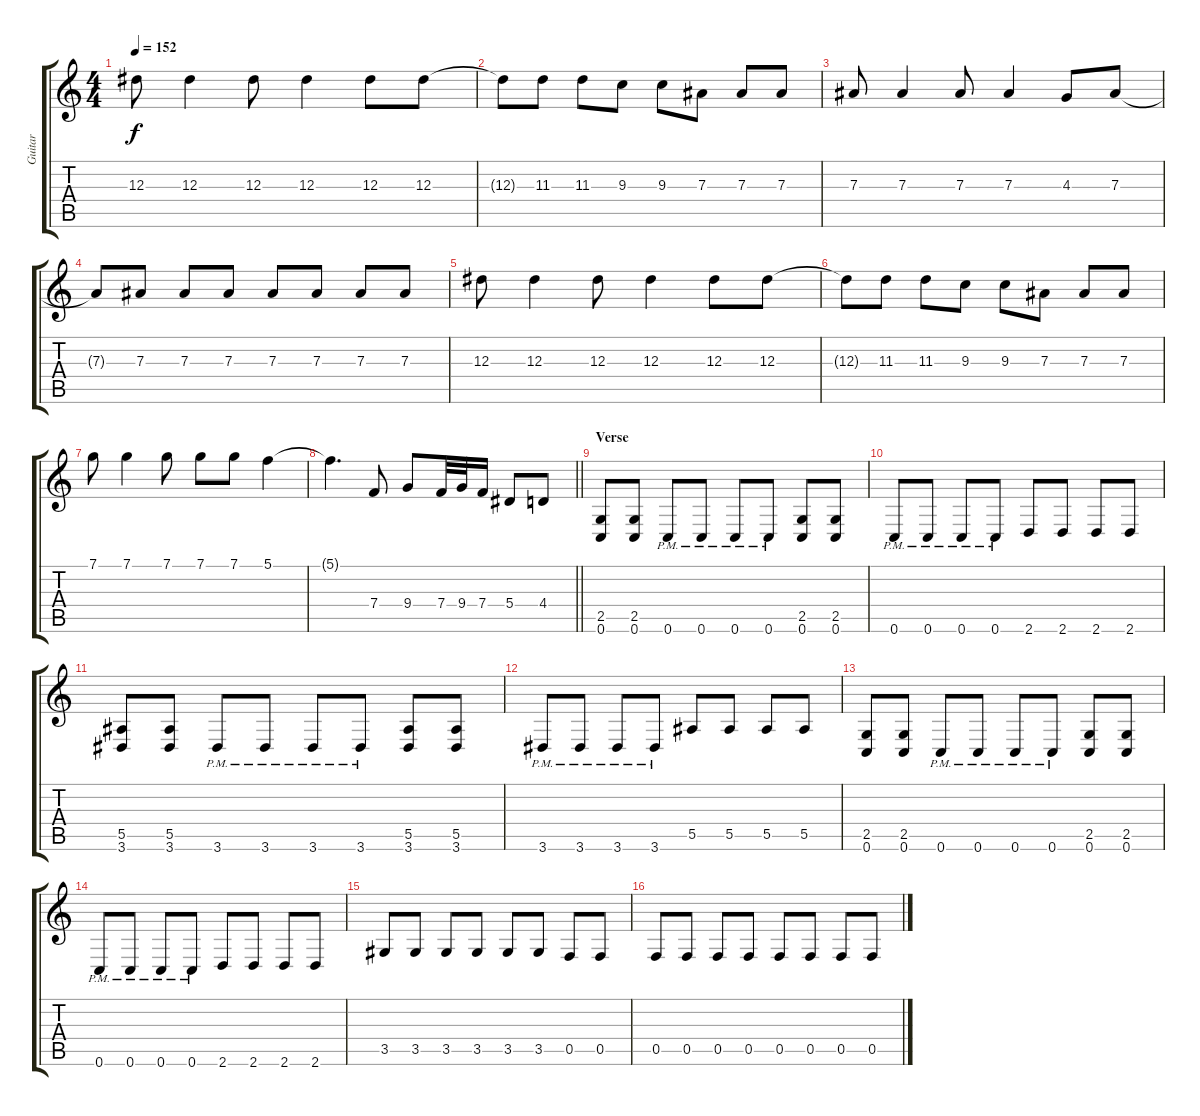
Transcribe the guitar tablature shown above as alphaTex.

\track ("Guitar" "Guitar") {instrument distortionguitar}
\staff {score tabs}
\tuning (C4 G3 Eb3 Bb2 F2 C2) {hide}
\ts (4 4)
\tempo 152
\clef g2
\ks c
12.3.8{dy f} 12.3.4 12.3.8 12.3.4 12.3.8 12.3.8 |
12.3{t}.8 11.3.8 11.3.8 9.3.8 9.3.8 7.3.8 7.3.8 7.3.8 |
7.3.8 7.3.4 7.3.8 7.3.4 4.3.8 7.3.8 |
7.3{t}.8 7.3.8 7.3.8 7.3.8 7.3.8 7.3.8 7.3.8 7.3.8 |
12.3.8 12.3.4 12.3.8 12.3.4 12.3.8 12.3.8 |
12.3{t}.8 11.3.8 11.3.8 9.3.8 9.3.8 7.3.8 7.3.8 7.3.8 |
7.1.8 7.1.4 7.1.8 7.1.8 7.1.8 5.1.4 |
\barLineRight lightlight
5.1{t}.4{d} 7.4.8 9.4.8 7.4.32 9.4.32 7.4.16 5.4.8 4.4.8 |
\section ("" "Verse")
(2.5 0.6).8 (2.5 0.6).8 0.6{pm}.8 0.6{pm}.8 0.6{pm}.8 0.6{pm}.8 (2.5 0.6).8 (2.5 0.6).8 |
0.6{pm}.8 0.6{pm}.8 0.6{pm}.8 0.6{pm}.8 2.6.8 2.6.8 2.6.8 2.6.8 |
(5.5 3.6).8 (5.5 3.6).8 3.6{pm}.8 3.6{pm}.8 3.6{pm}.8 3.6{pm}.8 (5.5 3.6).8 (5.5 3.6).8 |
3.6{pm}.8 3.6{pm}.8 3.6{pm}.8 3.6{pm}.8 5.5.8 5.5.8 5.5.8 5.5.8 |
(2.5 0.6).8 (2.5 0.6).8 0.6{pm}.8 0.6{pm}.8 0.6{pm}.8 0.6{pm}.8 (2.5 0.6).8 (2.5 0.6).8 |
0.6{pm}.8 0.6{pm}.8 0.6{pm}.8 0.6{pm}.8 2.6.8 2.6.8 2.6.8 2.6.8 |
3.5.8 3.5.8 3.5.8 3.5.8 3.5.8 3.5.8 0.5.8 0.5.8 |
0.5.8 0.5.8 0.5.8 0.5.8 0.5.8 0.5.8 0.5.8 0.5.8
